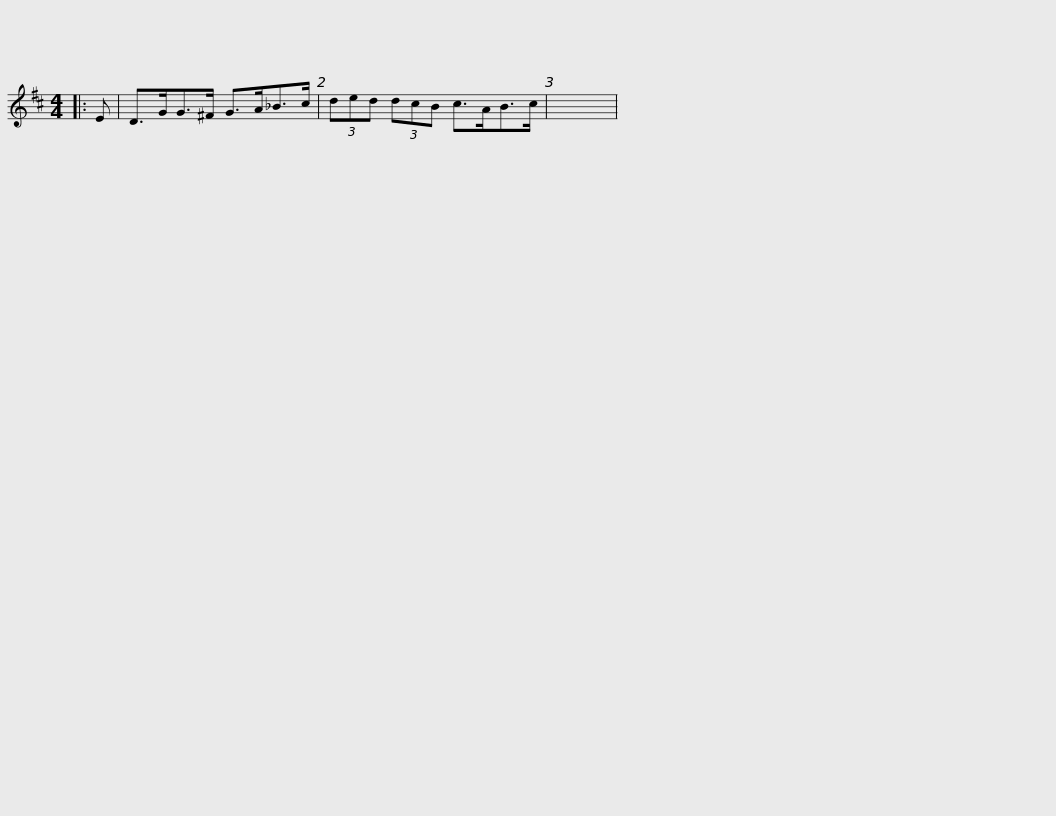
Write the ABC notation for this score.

X:1
L:1/8
M:4/4
I:linebreak $
K:D
V:1 treble
V:1
|: E | D>GG>^F G>A_B>c | (3ded (3dcB c>AB>c | x8 | %4
